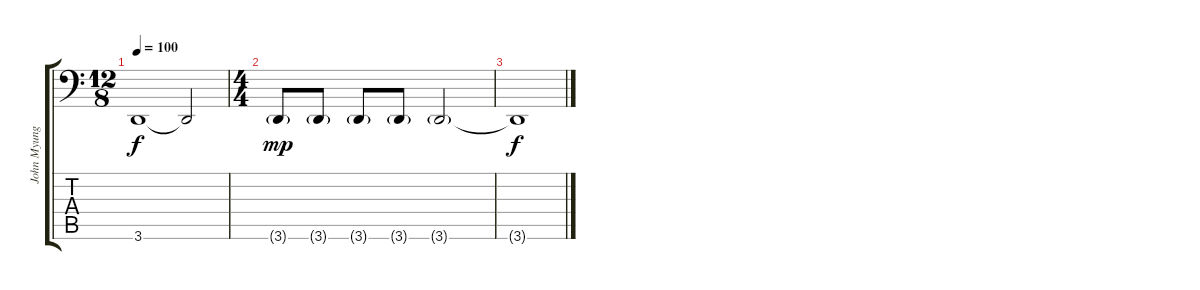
\track ("John Myung Bass" "John Myung") {instrument electricbasspick}
\staff {score tabs}
\tuning (C3 G2 D2 A1 E1 B0) {hide}
\ts (12 8)
\tempo 100
\clef f4
\ks c
3.6.1{dy f} 3.6{t}.2 |
\ts (4 4)
3.6{g}.8{dy mp} 3.6{g}.8 3.6{g}.8 3.6{g}.8 3.6{g}.2 |
3.6{t}.1{dy f}
